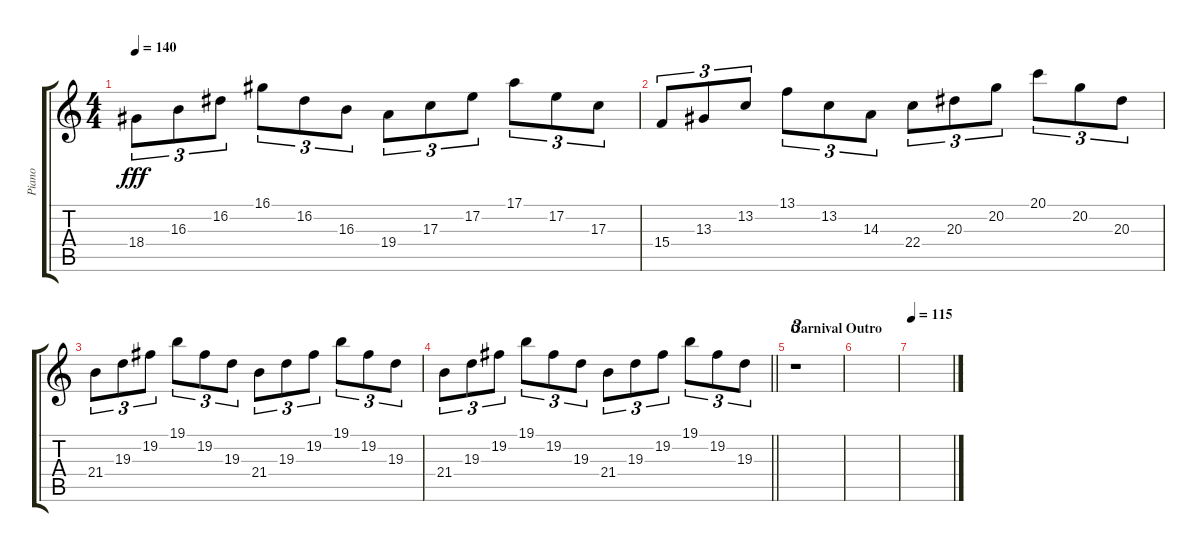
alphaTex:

\track ("Piano" "Piano") {instrument brightacousticpiano}
\staff {score tabs}
\tuning (E4 B3 G3 D3 A2 E2) {hide}
\ts (4 4)
\tempo 140
\clef g2
\ks c
18.4.8{tu (3 2) dy fff} 16.3.8{tu (3 2)} 16.2.8{tu (3 2)} 16.1.8{tu (3 2)} 16.2.8{tu (3 2)} 16.3.8{tu (3 2)} 19.4.8{tu (3 2)} 17.3.8{tu (3 2)} 17.2.8{tu (3 2)} 17.1.8{tu (3 2)} 17.2.8{tu (3 2)} 17.3.8{tu (3 2)} |
15.4.8{tu (3 2)} 13.3.8{tu (3 2)} 13.2.8{tu (3 2)} 13.1.8{tu (3 2)} 13.2.8{tu (3 2)} 14.3.8{tu (3 2)} 22.4.8{tu (3 2)} 20.3.8{tu (3 2)} 20.2.8{tu (3 2)} 20.1.8{tu (3 2)} 20.2.8{tu (3 2)} 20.3.8{tu (3 2)} |
21.4.8{tu (3 2)} 19.3.8{tu (3 2)} 19.2.8{tu (3 2)} 19.1.8{tu (3 2)} 19.2.8{tu (3 2)} 19.3.8{tu (3 2)} 21.4.8{tu (3 2)} 19.3.8{tu (3 2)} 19.2.8{tu (3 2)} 19.1.8{tu (3 2)} 19.2.8{tu (3 2)} 19.3.8{tu (3 2)} |
\barLineRight lightlight
21.4.8{tu (3 2)} 19.3.8{tu (3 2)} 19.2.8{tu (3 2)} 19.1.8{tu (3 2)} 19.2.8{tu (3 2)} 19.3.8{tu (3 2)} 21.4.8{tu (3 2)} 19.3.8{tu (3 2)} 19.2.8{tu (3 2)} 19.1.8{tu (3 2)} 19.2.8{tu (3 2)} 19.3.8{tu (3 2)} |
\section ("" "Carnival Outro")
r.1{tu (3 2)} |
|
\tempo 115
